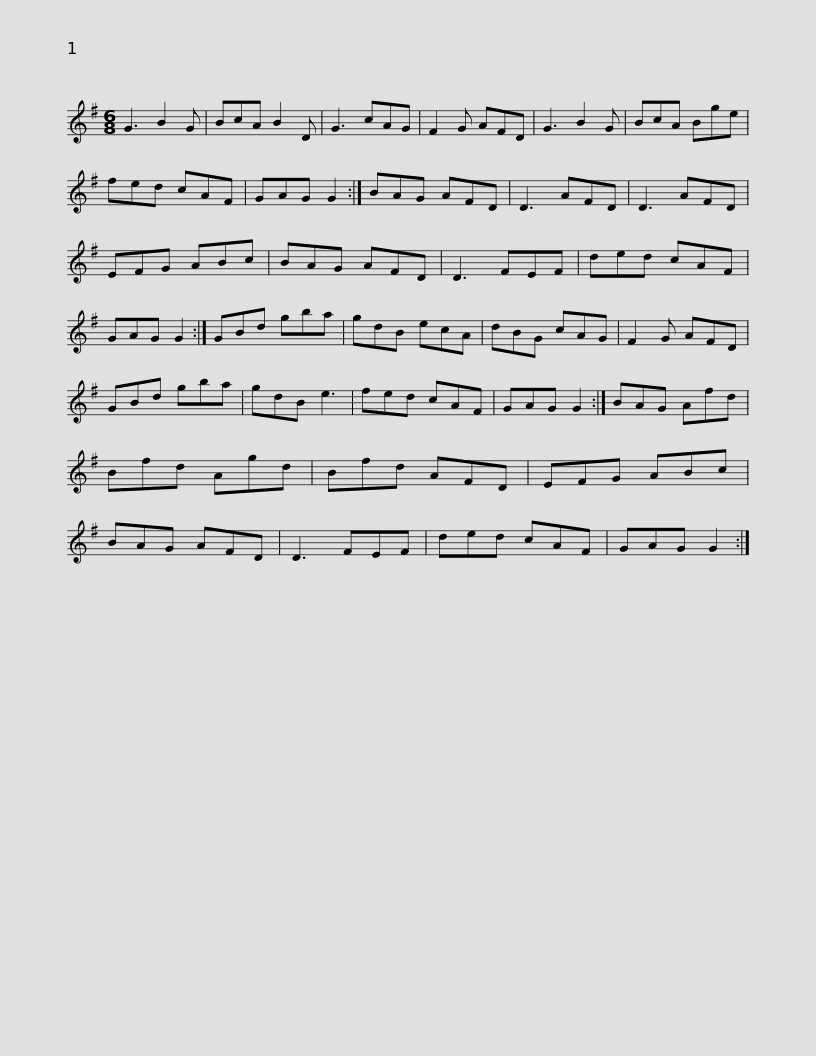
X:1
L:1/8
M:6/8
I:linebreak $
K:G
V:1 treble
V:1
 G3 B2 G | BcA B2 D | G3 cAG | F2 G AFD | G3 B2 G | %5
 BcA Bge | fed cAF | GAG G2 :|$ BAG AFD | D3 AFD | %10
 D3 AFD | EFG ABc | BAG AFD | D3 FEF | ded cAF | %15
 GAG G2 :|$ GBd gba | gdB ecA | dBG cAG | F2 G AFD | %20
 GBd gba | gdB e3 | fed cAF | GAG G2 :|$ BAG Afd | %25
 Bfd Agd | Bfd AFD | EFG ABc | BAG AFD | D3 FEF | %30
 ded cAF | GAG G2 :| %32
